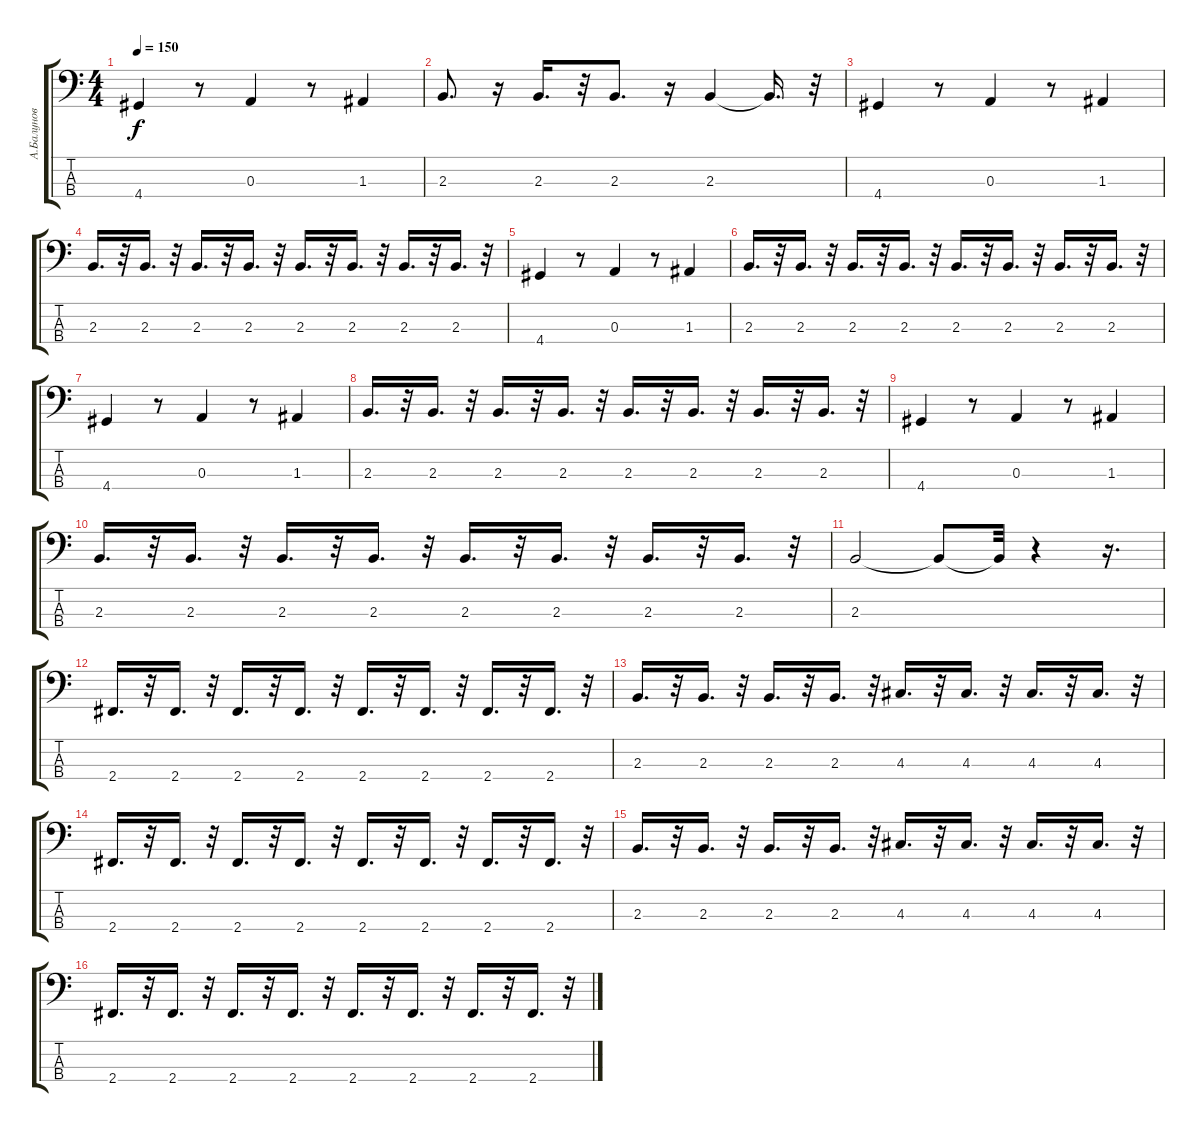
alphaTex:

\track ("А.Балунов" "А.Балунов") {instrument electricbasspick}
\staff {score tabs}
\tuning (G2 D2 A1 E1) {hide}
\ts (4 4)
\tempo 150
\clef f4
\ks c
4.4.4{dy f} r.8 0.3.4 r.8 1.3.4 |
2.3.8{d} r.16 2.3.16{d} r.32 2.3.8{d} r.16 2.3.4 2.3{t}.16{d} r.32 |
4.4.4 r.8 0.3.4 r.8 1.3.4 |
2.3.16{d} r.32 2.3.16{d} r.32 2.3.16{d} r.32 2.3.16{d} r.32 2.3.16{d} r.32 2.3.16{d} r.32 2.3.16{d} r.32 2.3.16{d} r.32 |
4.4.4 r.8 0.3.4 r.8 1.3.4 |
2.3.16{d} r.32 2.3.16{d} r.32 2.3.16{d} r.32 2.3.16{d} r.32 2.3.16{d} r.32 2.3.16{d} r.32 2.3.16{d} r.32 2.3.16{d} r.32 |
4.4.4 r.8 0.3.4 r.8 1.3.4 |
2.3.16{d} r.32 2.3.16{d} r.32 2.3.16{d} r.32 2.3.16{d} r.32 2.3.16{d} r.32 2.3.16{d} r.32 2.3.16{d} r.32 2.3.16{d} r.32 |
4.4.4 r.8 0.3.4 r.8 1.3.4 |
2.3.16{d} r.32 2.3.16{d} r.32 2.3.16{d} r.32 2.3.16{d} r.32 2.3.16{d} r.32 2.3.16{d} r.32 2.3.16{d} r.32 2.3.16{d} r.32 |
2.3.2 2.3{t}.8 2.3{t}.32 r.4 r.16{d} |
2.4.16{d} r.32 2.4.16{d} r.32 2.4.16{d} r.32 2.4.16{d} r.32 2.4.16{d} r.32 2.4.16{d} r.32 2.4.16{d} r.32 2.4.16{d} r.32 |
2.3.16{d} r.32 2.3.16{d} r.32 2.3.16{d} r.32 2.3.16{d} r.32 4.3.16{d} r.32 4.3.16{d} r.32 4.3.16{d} r.32 4.3.16{d} r.32 |
2.4.16{d} r.32 2.4.16{d} r.32 2.4.16{d} r.32 2.4.16{d} r.32 2.4.16{d} r.32 2.4.16{d} r.32 2.4.16{d} r.32 2.4.16{d} r.32 |
2.3.16{d} r.32 2.3.16{d} r.32 2.3.16{d} r.32 2.3.16{d} r.32 4.3.16{d} r.32 4.3.16{d} r.32 4.3.16{d} r.32 4.3.16{d} r.32 |
2.4.16{d} r.32 2.4.16{d} r.32 2.4.16{d} r.32 2.4.16{d} r.32 2.4.16{d} r.32 2.4.16{d} r.32 2.4.16{d} r.32 2.4.16{d} r.32
